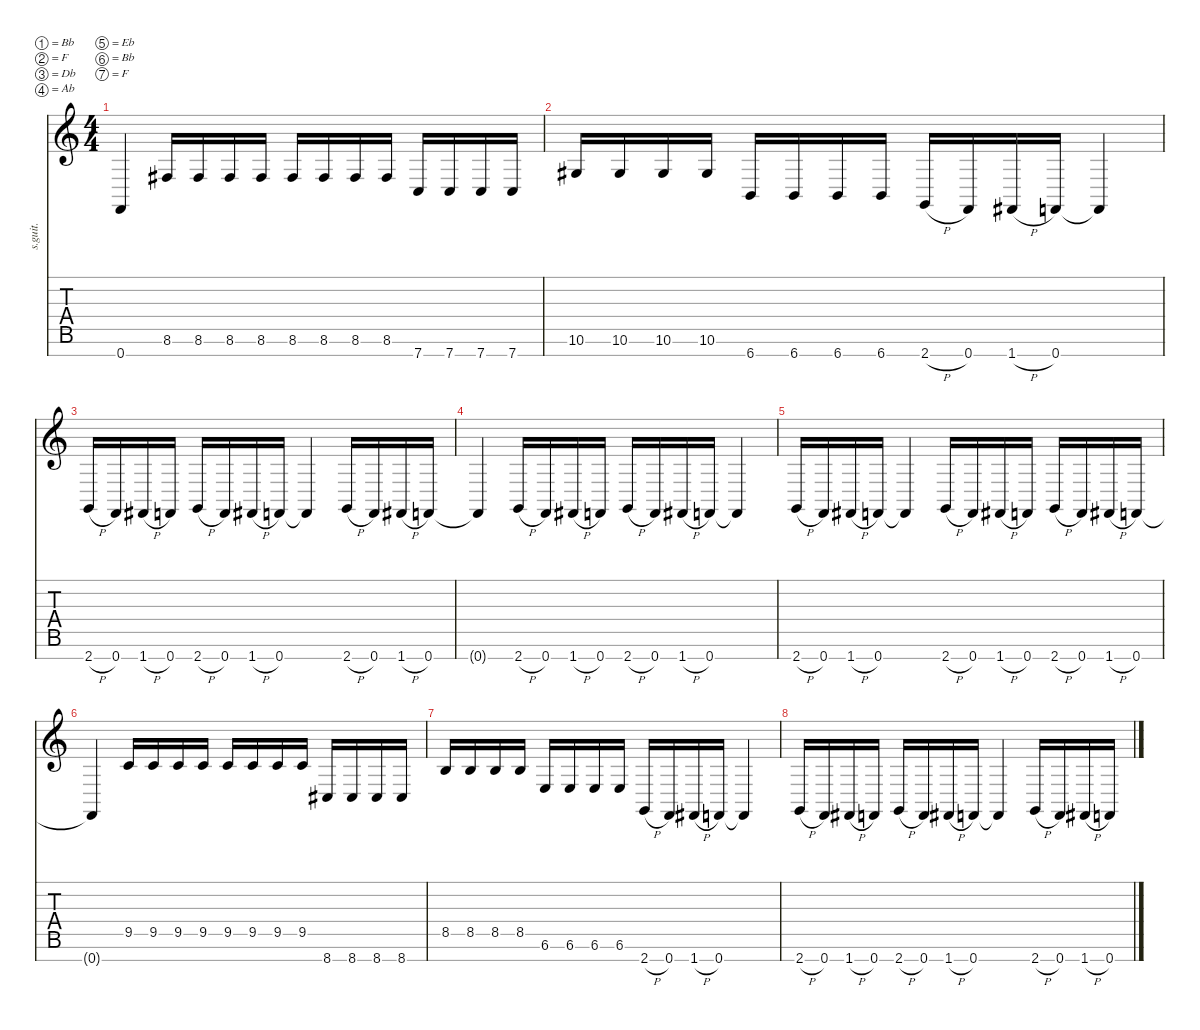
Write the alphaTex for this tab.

\defaultSystemsLayout 4
\hideDynamics
\bracketExtendMode nobrackets
\track ("Rhythm" "s.guit.") {instrument distortionguitar}
\staff {score tabs}
\tuning (Bb3 F3 Db3 Ab2 Eb2 Bb1 F1)
\ts (4 4)
\tempo (133 hide)
\clef g2
\ks c
0.7{t}.4{lyrics (0 "") lyrics (1 "") lyrics (2 "") lyrics (3 "") lyrics (4 "") dy f} 8.6{acc #}.16{lyrics (0 "") lyrics (1 "") lyrics (2 "") lyrics (3 "") lyrics (4 "")} 8.6{acc #}.16{lyrics (0 "") lyrics (1 "") lyrics (2 "") lyrics (3 "") lyrics (4 "")} 8.6{acc #}.16{lyrics (0 "") lyrics (1 "") lyrics (2 "") lyrics (3 "") lyrics (4 "")} 8.6{acc #}.16{lyrics (0 "") lyrics (1 "") lyrics (2 "") lyrics (3 "") lyrics (4 "")} 8.6{acc #}.16{lyrics (0 "") lyrics (1 "") lyrics (2 "") lyrics (3 "") lyrics (4 "")} 8.6{acc #}.16{lyrics (0 "") lyrics (1 "") lyrics (2 "") lyrics (3 "") lyrics (4 "")} 8.6{acc #}.16{lyrics (0 "") lyrics (1 "") lyrics (2 "") lyrics (3 "") lyrics (4 "")} 8.6{acc #}.16{lyrics (0 "") lyrics (1 "") lyrics (2 "") lyrics (3 "") lyrics (4 "")} 7.7.16{lyrics (0 "") lyrics (1 "") lyrics (2 "") lyrics (3 "") lyrics (4 "")} 7.7.16{lyrics (0 "") lyrics (1 "") lyrics (2 "") lyrics (3 "") lyrics (4 "")} 7.7.16{lyrics (0 "") lyrics (1 "") lyrics (2 "") lyrics (3 "") lyrics (4 "")} 7.7.16{lyrics (0 "") lyrics (1 "") lyrics (2 "") lyrics (3 "") lyrics (4 "")} |
10.6{acc #}.16{lyrics (0 "") lyrics (1 "") lyrics (2 "") lyrics (3 "") lyrics (4 "")} 10.6{acc #}.16{lyrics (0 "") lyrics (1 "") lyrics (2 "") lyrics (3 "") lyrics (4 "")} 10.6{acc #}.16{lyrics (0 "") lyrics (1 "") lyrics (2 "") lyrics (3 "") lyrics (4 "")} 10.6{acc #}.16{lyrics (0 "") lyrics (1 "") lyrics (2 "") lyrics (3 "") lyrics (4 "")} 6.7.16{lyrics (0 "") lyrics (1 "") lyrics (2 "") lyrics (3 "") lyrics (4 "")} 6.7.16{lyrics (0 "") lyrics (1 "") lyrics (2 "") lyrics (3 "") lyrics (4 "")} 6.7.16{lyrics (0 "") lyrics (1 "") lyrics (2 "") lyrics (3 "") lyrics (4 "")} 6.7.16{lyrics (0 "") lyrics (1 "") lyrics (2 "") lyrics (3 "") lyrics (4 "")} 2.7{h}.16{lyrics (0 "") lyrics (1 "") lyrics (2 "") lyrics (3 "") lyrics (4 "")} 0.7.16{lyrics (0 "") lyrics (1 "") lyrics (2 "") lyrics (3 "") lyrics (4 "")} 1.7{h acc #}.16{lyrics (0 "") lyrics (1 "") lyrics (2 "") lyrics (3 "") lyrics (4 "")} 0.7.16{lyrics (0 "") lyrics (1 "") lyrics (2 "") lyrics (3 "") lyrics (4 "")} 0.7{t}.4{lyrics (0 "") lyrics (1 "") lyrics (2 "") lyrics (3 "") lyrics (4 "")} |
2.7{h}.16{lyrics (0 "") lyrics (1 "") lyrics (2 "") lyrics (3 "") lyrics (4 "")} 0.7.16{lyrics (0 "") lyrics (1 "") lyrics (2 "") lyrics (3 "") lyrics (4 "")} 1.7{h acc #}.16{lyrics (0 "") lyrics (1 "") lyrics (2 "") lyrics (3 "") lyrics (4 "")} 0.7.16{lyrics (0 "") lyrics (1 "") lyrics (2 "") lyrics (3 "") lyrics (4 "")} 2.7{h}.16{lyrics (0 "") lyrics (1 "") lyrics (2 "") lyrics (3 "") lyrics (4 "")} 0.7.16{lyrics (0 "") lyrics (1 "") lyrics (2 "") lyrics (3 "") lyrics (4 "")} 1.7{h acc #}.16{lyrics (0 "") lyrics (1 "") lyrics (2 "") lyrics (3 "") lyrics (4 "")} 0.7.16{lyrics (0 "") lyrics (1 "") lyrics (2 "") lyrics (3 "") lyrics (4 "")} 0.7{t}.4{lyrics (0 "") lyrics (1 "") lyrics (2 "") lyrics (3 "") lyrics (4 "")} 2.7{h}.16{lyrics (0 "") lyrics (1 "") lyrics (2 "") lyrics (3 "") lyrics (4 "")} 0.7.16{lyrics (0 "") lyrics (1 "") lyrics (2 "") lyrics (3 "") lyrics (4 "")} 1.7{h acc #}.16{lyrics (0 "") lyrics (1 "") lyrics (2 "") lyrics (3 "") lyrics (4 "")} 0.7.16{lyrics (0 "") lyrics (1 "") lyrics (2 "") lyrics (3 "") lyrics (4 "")} |
0.7{t}.4{lyrics (0 "") lyrics (1 "") lyrics (2 "") lyrics (3 "") lyrics (4 "")} 2.7{h}.16{lyrics (0 "") lyrics (1 "") lyrics (2 "") lyrics (3 "") lyrics (4 "")} 0.7.16{lyrics (0 "") lyrics (1 "") lyrics (2 "") lyrics (3 "") lyrics (4 "")} 1.7{h acc #}.16{lyrics (0 "") lyrics (1 "") lyrics (2 "") lyrics (3 "") lyrics (4 "")} 0.7.16{lyrics (0 "") lyrics (1 "") lyrics (2 "") lyrics (3 "") lyrics (4 "")} 2.7{h}.16{lyrics (0 "") lyrics (1 "") lyrics (2 "") lyrics (3 "") lyrics (4 "")} 0.7.16{lyrics (0 "") lyrics (1 "") lyrics (2 "") lyrics (3 "") lyrics (4 "")} 1.7{h acc #}.16{lyrics (0 "") lyrics (1 "") lyrics (2 "") lyrics (3 "") lyrics (4 "")} 0.7.16{lyrics (0 "") lyrics (1 "") lyrics (2 "") lyrics (3 "") lyrics (4 "")} 0.7{t}.4{lyrics (0 "") lyrics (1 "") lyrics (2 "") lyrics (3 "") lyrics (4 "")} |
2.7{h}.16{lyrics (0 "") lyrics (1 "") lyrics (2 "") lyrics (3 "") lyrics (4 "")} 0.7.16{lyrics (0 "") lyrics (1 "") lyrics (2 "") lyrics (3 "") lyrics (4 "")} 1.7{h acc #}.16{lyrics (0 "") lyrics (1 "") lyrics (2 "") lyrics (3 "") lyrics (4 "")} 0.7.16{lyrics (0 "") lyrics (1 "") lyrics (2 "") lyrics (3 "") lyrics (4 "")} 0.7{t}.4{lyrics (0 "") lyrics (1 "") lyrics (2 "") lyrics (3 "") lyrics (4 "")} 2.7{h}.16{lyrics (0 "") lyrics (1 "") lyrics (2 "") lyrics (3 "") lyrics (4 "")} 0.7.16{lyrics (0 "") lyrics (1 "") lyrics (2 "") lyrics (3 "") lyrics (4 "")} 1.7{h acc #}.16{lyrics (0 "") lyrics (1 "") lyrics (2 "") lyrics (3 "") lyrics (4 "")} 0.7.16{lyrics (0 "") lyrics (1 "") lyrics (2 "") lyrics (3 "") lyrics (4 "")} 2.7{h}.16{lyrics (0 "") lyrics (1 "") lyrics (2 "") lyrics (3 "") lyrics (4 "")} 0.7.16{lyrics (0 "") lyrics (1 "") lyrics (2 "") lyrics (3 "") lyrics (4 "")} 1.7{h acc #}.16{lyrics (0 "") lyrics (1 "") lyrics (2 "") lyrics (3 "") lyrics (4 "")} 0.7.16{lyrics (0 "") lyrics (1 "") lyrics (2 "") lyrics (3 "") lyrics (4 "")} |
0.7{t}.4{lyrics (0 "") lyrics (1 "") lyrics (2 "") lyrics (3 "") lyrics (4 "")} 9.5.16{lyrics (0 "") lyrics (1 "") lyrics (2 "") lyrics (3 "") lyrics (4 "")} 9.5.16{lyrics (0 "") lyrics (1 "") lyrics (2 "") lyrics (3 "") lyrics (4 "")} 9.5.16{lyrics (0 "") lyrics (1 "") lyrics (2 "") lyrics (3 "") lyrics (4 "")} 9.5.16{lyrics (0 "") lyrics (1 "") lyrics (2 "") lyrics (3 "") lyrics (4 "")} 9.5.16{lyrics (0 "") lyrics (1 "") lyrics (2 "") lyrics (3 "") lyrics (4 "")} 9.5.16{lyrics (0 "") lyrics (1 "") lyrics (2 "") lyrics (3 "") lyrics (4 "")} 9.5.16{lyrics (0 "") lyrics (1 "") lyrics (2 "") lyrics (3 "") lyrics (4 "")} 9.5.16{lyrics (0 "") lyrics (1 "") lyrics (2 "") lyrics (3 "") lyrics (4 "")} 8.7{acc #}.16{lyrics (0 "") lyrics (1 "") lyrics (2 "") lyrics (3 "") lyrics (4 "")} 8.7{acc #}.16{lyrics (0 "") lyrics (1 "") lyrics (2 "") lyrics (3 "") lyrics (4 "")} 8.7{acc #}.16{lyrics (0 "") lyrics (1 "") lyrics (2 "") lyrics (3 "") lyrics (4 "")} 8.7{acc #}.16{lyrics (0 "") lyrics (1 "") lyrics (2 "") lyrics (3 "") lyrics (4 "")} |
8.5.16{lyrics (0 "") lyrics (1 "") lyrics (2 "") lyrics (3 "") lyrics (4 "")} 8.5.16{lyrics (0 "") lyrics (1 "") lyrics (2 "") lyrics (3 "") lyrics (4 "")} 8.5.16{lyrics (0 "") lyrics (1 "") lyrics (2 "") lyrics (3 "") lyrics (4 "")} 8.5.16{lyrics (0 "") lyrics (1 "") lyrics (2 "") lyrics (3 "") lyrics (4 "")} 6.6.16{lyrics (0 "") lyrics (1 "") lyrics (2 "") lyrics (3 "") lyrics (4 "")} 6.6.16{lyrics (0 "") lyrics (1 "") lyrics (2 "") lyrics (3 "") lyrics (4 "")} 6.6.16{lyrics (0 "") lyrics (1 "") lyrics (2 "") lyrics (3 "") lyrics (4 "")} 6.6.16{lyrics (0 "") lyrics (1 "") lyrics (2 "") lyrics (3 "") lyrics (4 "")} 2.7{h}.16{lyrics (0 "") lyrics (1 "") lyrics (2 "") lyrics (3 "") lyrics (4 "")} 0.7.16{lyrics (0 "") lyrics (1 "") lyrics (2 "") lyrics (3 "") lyrics (4 "")} 1.7{h acc #}.16{lyrics (0 "") lyrics (1 "") lyrics (2 "") lyrics (3 "") lyrics (4 "")} 0.7.16{lyrics (0 "") lyrics (1 "") lyrics (2 "") lyrics (3 "") lyrics (4 "")} 0.7{t}.4{lyrics (0 "") lyrics (1 "") lyrics (2 "") lyrics (3 "") lyrics (4 "")} |
2.7{h}.16{lyrics (0 "") lyrics (1 "") lyrics (2 "") lyrics (3 "") lyrics (4 "")} 0.7.16{lyrics (0 "") lyrics (1 "") lyrics (2 "") lyrics (3 "") lyrics (4 "")} 1.7{h acc #}.16{lyrics (0 "") lyrics (1 "") lyrics (2 "") lyrics (3 "") lyrics (4 "")} 0.7.16{lyrics (0 "") lyrics (1 "") lyrics (2 "") lyrics (3 "") lyrics (4 "")} 2.7{h}.16{lyrics (0 "") lyrics (1 "") lyrics (2 "") lyrics (3 "") lyrics (4 "")} 0.7.16{lyrics (0 "") lyrics (1 "") lyrics (2 "") lyrics (3 "") lyrics (4 "")} 1.7{h acc #}.16{lyrics (0 "") lyrics (1 "") lyrics (2 "") lyrics (3 "") lyrics (4 "")} 0.7.16{lyrics (0 "") lyrics (1 "") lyrics (2 "") lyrics (3 "") lyrics (4 "")} 0.7{t}.4{lyrics (0 "") lyrics (1 "") lyrics (2 "") lyrics (3 "") lyrics (4 "")} 2.7{h}.16{lyrics (0 "") lyrics (1 "") lyrics (2 "") lyrics (3 "") lyrics (4 "")} 0.7.16{lyrics (0 "") lyrics (1 "") lyrics (2 "") lyrics (3 "") lyrics (4 "")} 1.7{h acc #}.16{lyrics (0 "") lyrics (1 "") lyrics (2 "") lyrics (3 "") lyrics (4 "")} 0.7.16{lyrics (0 "") lyrics (1 "") lyrics (2 "") lyrics (3 "") lyrics (4 "")}
